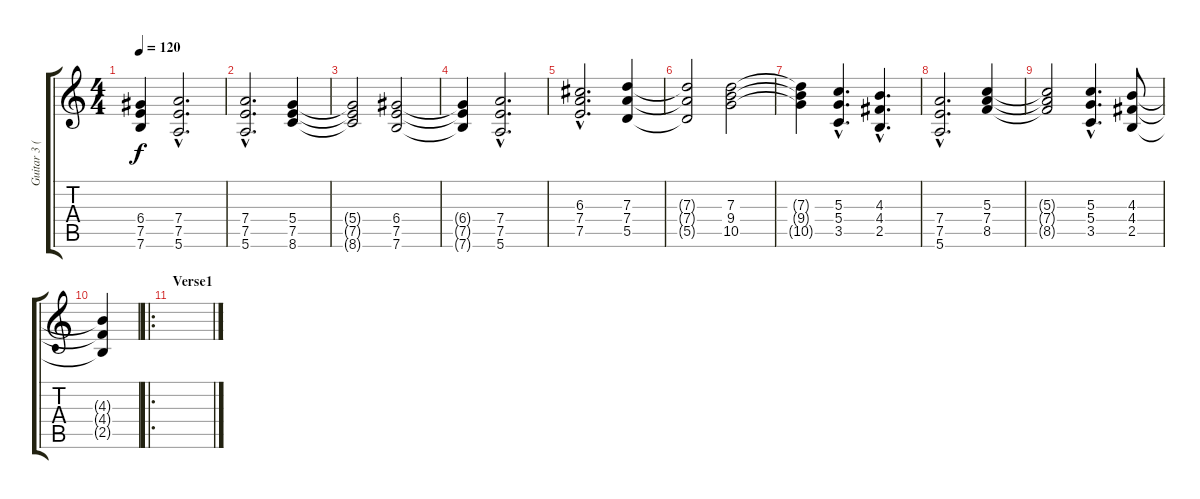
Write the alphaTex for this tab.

\track ("Guitar 3 (Distortion)" "Guitar 3 (") {instrument distortionguitar}
\staff {score tabs}
\tuning (E4 B3 G3 D3 A2 E2) {hide}
\ts (4 4)
\tempo 120
\clef g2
\ks c
(6.4{t} 7.5{t} 7.6{t}).4{dy f} (7.4{hac} 7.5{hac} 5.6{hac}).2{d} |
(7.4{hac} 7.5{hac} 5.6{hac}).2{d} (5.4 7.5 8.6).4 |
(5.4{t} 7.5{t} 8.6{t}).2 (6.4 7.5 7.6).2 |
(6.4{t} 7.5{t} 7.6{t}).4 (7.4{hac} 7.5{hac} 5.6{hac}).2{d} |
(6.3{hac} 7.4{hac} 7.5{hac}).2{d} (7.3 7.4 5.5).4 |
(7.3{t} 7.4{t} 5.5{t}).2 (7.3 9.4 10.5).2 |
(7.3{t} 9.4{t} 10.5{t}).4 (5.3{hac} 5.4{hac} 3.5{hac}).4{d} (4.3{hac} 4.4{hac} 2.5{hac}).4{d} |
(7.4{hac} 7.5{hac} 5.6{hac}).2{d} (5.3 7.4 8.5).4 |
(5.3{t} 7.4{t} 8.5{t}).2 (5.3{hac} 5.4{hac} 3.5{hac}).4{d} (4.3 4.4 2.5).8 |
(4.3{t} 4.4{t} 2.5{t}).4 |
\ro
\section ("" "Verse1")
